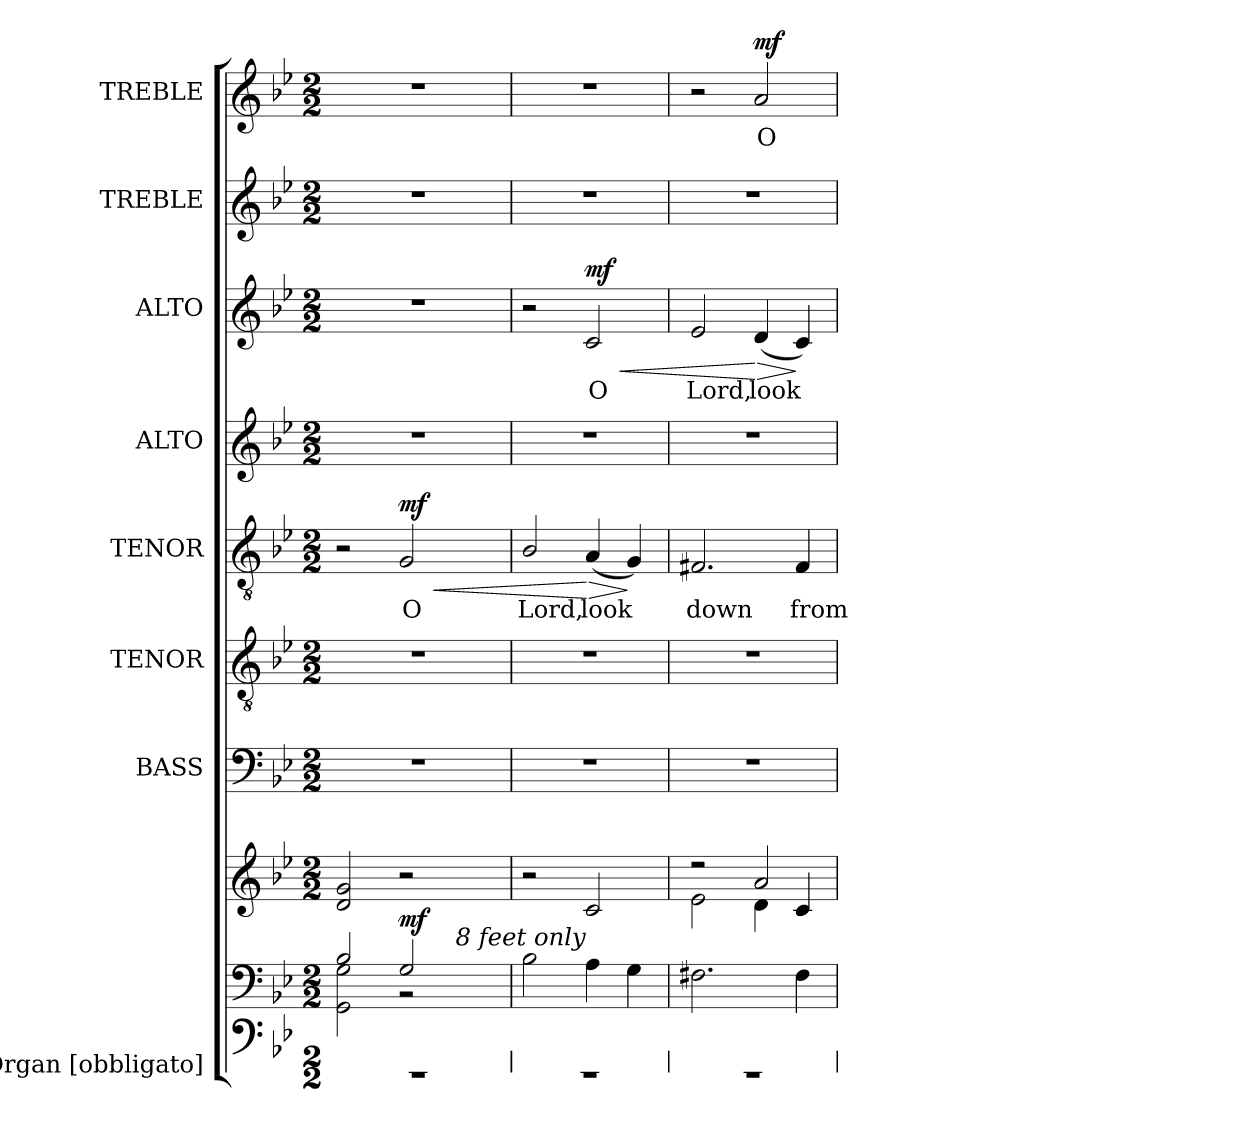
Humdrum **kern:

**kern	**kern	**kern	**dynam	**kern	**kern	**kern	**text	**dynam	**kern	**kern	**text	**dynam	**kern	**kern	**text	**dynam
*part8	*part8	*part8	*part8	*part7	*part6	*part5	*part5	*part5	*part4	*part3	*part3	*part3	*part2	*part1	*part1	*part1
*staff10	*staff9	*staff8	*staff8/9/10	*staff7	*staff6	*staff5	*staff5	*staff5	*staff4	*staff3	*staff3	*staff3	*staff2	*staff1	*staff1	*staff1
*I"Organ [obbligato]	*	*	*	*I"BASS	*I"TENOR	*I"TENOR	*	*	*I"ALTO	*I"ALTO	*	*	*I"TREBLE	*I"TREBLE	*	*
!!LO:PB:g=z
*stria0	*	*	*	*	*	*	*	*	*	*	*	*	*	*	*	*
*clefF4	*clefF4	*clefG2	*	*clefF4	*clefGv2	*clefGv2	*	*	*clefG2	*clefG2	*	*	*clefG2	*clefG2	*	*
*	*	*	*	*	*ITrd7c12	*ITrd7c12	*	*	*	*	*	*	*	*	*	*
*k[b-e-]	*k[b-e-]	*k[b-e-]	*	*k[b-e-]	*k[b-e-]	*k[b-e-]	*	*	*k[b-e-]	*k[b-e-]	*	*	*k[b-e-]	*k[b-e-]	*	*
*B-:	*B-:	*B-:	*	*B-:	*B-:	*B-:	*	*	*B-:	*B-:	*	*	*B-:	*B-:	*	*
*M2/2	*M2/2	*M2/2	*	*M2/2	*M2/2	*M2/2	*	*	*M2/2	*M2/2	*	*	*M2/2	*M2/2	*	*
*MM100	*MM100	*MM100	*	*MM100	*MM100	*MM100	*	*	*MM100	*MM100	*	*	*MM100	*MM100	*	*
=1	=1	=1	=1	=1	=1	=1	=1	=1	=1	=1	=1	=1	=1	=1	=1	=1
*	*^	*	*	*	*	*	*	*	*	*	*	*	*	*	*	*
*	*	*^	*	*	*	*	*	*	*	*	*	*	*	*	*	*	*
1r	2B-i/	2GGi\ 2Gi	2ryy	2di/ 2gi	.	1r	1r	2r	.	.	1r	1r	.	.	1r	1r	.	.
!	!	!	!	!	!	!	!	!	!LO:LY:b:color=#000000	!LO:HP:b	!	!	!	!	!	!	!	!
.	2Gi/	2r	8ryy	2r	mf	.	.	2GGi/	O	< mf	.	.	.	.	.	.	.	.
.	.	.	16ryy	.	.	.	.	.	.	.	.	.	.	.	.	.	.	.
.	.	.	64..ryy	.	.	.	.	.	.	.	.	.	.	.	.	.	.	.
!	!	!	!LO:TX:a:i:t=8 feet only	!	!	!	!	!	!	!	!	!	!	!	!	!	!	!
.	.	.	4ryy	.	.	.	.	.	.	.	.	.	.	.	.	.	.	.
.	.	.	32ryy	.	.	.	.	.	.	.	.	.	.	.	.	.	.	.
.	.	.	256ryy	.	.	.	.	.	.	.	.	.	.	.	.	.	.	.
*	*v	*v	*v	*	*	*	*	*	*	*	*	*	*	*	*	*	*	*
=2	=2	=2	=2	=2	=2	=2	=2	=2	=2	=2	=2	=2	=2	=2	=2	=2
*	*^	*	*	*	*	*	*	*	*	*	*	*	*	*	*	*
*	*	*^	*	*	*	*	*	*	*	*	*	*	*	*	*	*	*
!	!	!	!	!	!	!	!	!	!LO:LY:b:color=#000000	!	!	!	!	!	!	!	!	!
*	*v	*v	*v	*	*	*	*	*	*	*	*	*	*	*	*	*	*	*
1r	2B-i\	2r	.	1r	1r	2BB-i/	Lord,	.	1r	2r	.	.	1r	1r	.	.
!	!	!	!	!	!	!	!LO:LY:b:color=#000000	!LO:HP:n=1:b	!	!	!	!	!	!	!	!
!	!	!	!	!	!	!	!	!	!	!	!LO:LY:b:color=#000000	!LO:HP:b	!	!	!	!
.	4Ai\	2ci/	.	.	.	(4AAi/	look	[ >	.	2ci/	O	< mf	.	.	.	.
.	4Gi\	.	.	.	.	4GGi/)	.	]	.	.	.	.	.	.	.	.
=3	=3	=3	=3	=3	=3	=3	=3	=3	=3	=3	=3	=3	=3	=3	=3	=3
*	*	*^	*	*	*	*	*	*	*	*	*	*	*	*	*	*
!	!	!	!	!	!	!	!	!LO:LY:b:color=#000000	!	!	!	!	!	!	!	!	!
!	!	!	!	!	!	!	!	!	!	!	!	!LO:LY:b:color=#000000	!	!	!	!	!
1r	2.F#Xi\	2r	2e-i\	.	1r	1r	2.FF#Xi/	down	.	1r	2e-i/	Lord,	.	1r	2r	.	.
!	!	!	!	!	!	!	!	!	!	!	!	!LO:LY:b:color=#000000	!LO:HP:n=1:b	!	!	!	!
!	!	!	!	!	!	!	!	!	!	!	!	!	!	!	!	!LO:LY:b:color=#000000	!
.	.	2ai/	4di\	.	.	.	.	.	.	.	(4di/	look	[ >	.	2ai/	O	mf
!	!	!	!	!	!	!	!	!LO:LY:b:color=#000000	!	!	!	!	!	!	!	!	!
.	4F#i\	.	4ci/	.	.	.	4FF#i/	from	.	.	4ci/)	.	]	.	.	.	.
*	*	*v	*v	*	*	*	*	*	*	*	*	*	*	*	*	*	*
=	=	=	=	=	=	=	=	=	=	=	=	=	=	=	=	=
*-	*-	*-	*-	*-	*-	*-	*-	*-	*-	*-	*-	*-	*-	*-	*-	*-
